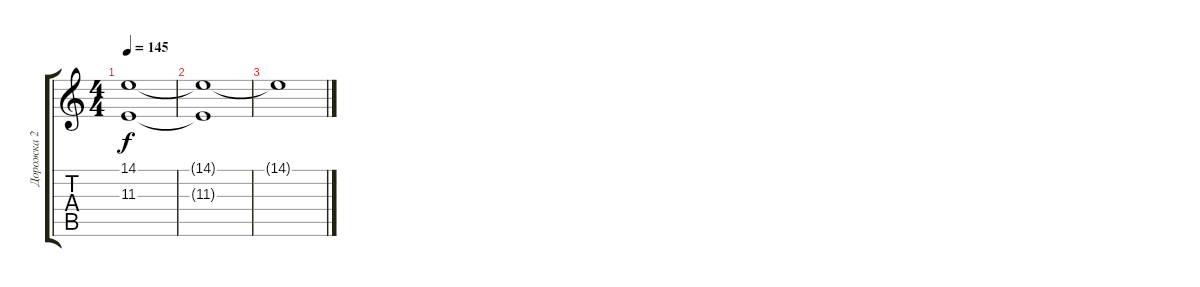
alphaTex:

\track ("Дорожка 2" "Дорожка 2") {instrument acousticgrandpiano}
\staff {score tabs}
\tuning (D4 A3 F3 C3 G2 D2) {hide}
\ts (4 4)
\tempo 145
\clef g2
\ks c
(14.1 11.3).1{dy f} |
(14.1{t} 11.3{t}).1 |
14.1{t}.1
